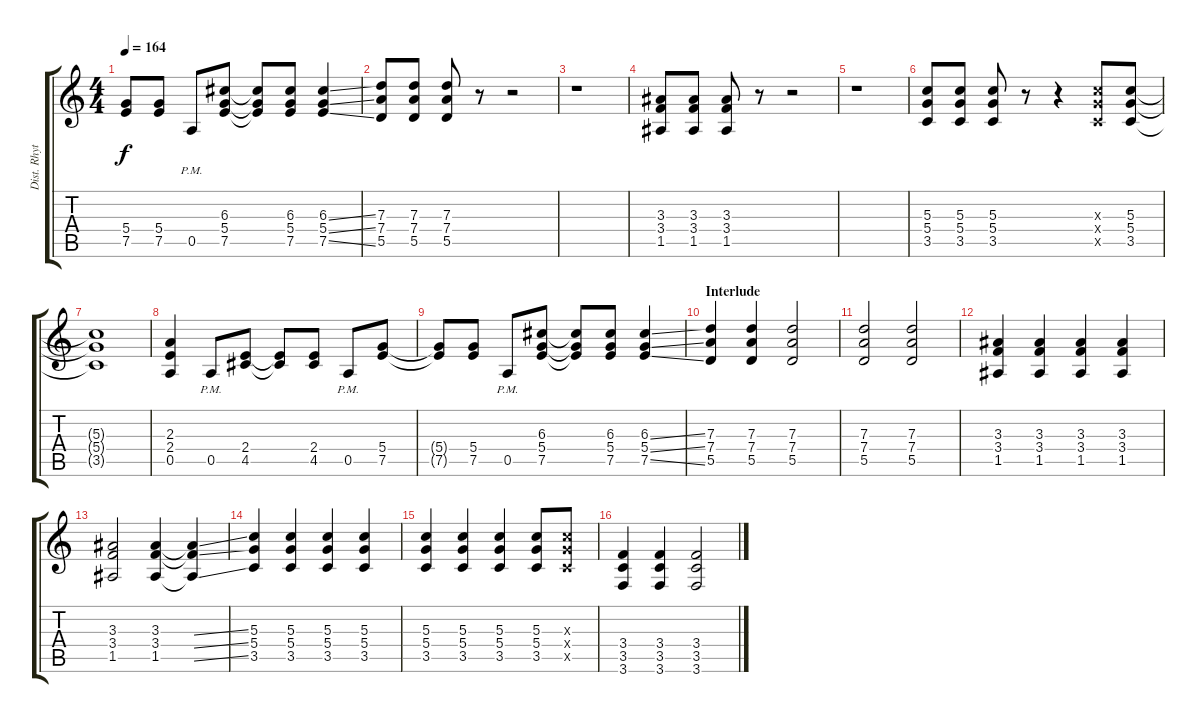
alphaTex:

\track ("Dist. Rhythm (Arrangement)" "Dist. Rhyt") {instrument distortionguitar}
\staff {score tabs}
\tuning (E4 B3 G3 D3 A2 D2) {hide}
\ts (4 4)
\tempo 164
\clef g2
\ks c
(5.4{t} 7.5{t}).8{dy f} (5.4 7.5).8 0.5{pm}.8 (6.3 5.4 7.5).8 (6.3{t} 5.4{t} 7.5{t}).8 (6.3 5.4 7.5).8 (6.3{ss} 5.4{ss} 7.5{ss}).4 |
(7.3 7.4 5.5).8 (7.3 7.4 5.5).8 (7.3 7.4 5.5).8 r.8 r.2 |
r.1 |
(3.3 3.4 1.5).8 (3.3 3.4 1.5).8 (3.3 3.4 1.5).8 r.8 r.2 |
r.1 |
(5.3 5.4 3.5).8 (5.3 5.4 3.5).8 (5.3 5.4 3.5).8 r.8 r.4 (5.3{x} 5.4{x} 3.5{x}).8 (5.3 5.4 3.5).8 |
(5.3{t} 5.4{t} 3.5{t}).1 |
(2.3 2.4 0.5).4 0.5{pm}.8 (2.4 4.5).8 (2.4{t} 4.5{t}).8 (2.4 4.5).8 0.5{pm}.8 (5.4 7.5).8 |
(5.4{t} 7.5{t}).8 (5.4 7.5).8 0.5{pm}.8 (6.3 5.4 7.5).8 (6.3{t} 5.4{t} 7.5{t}).8 (6.3 5.4 7.5).8 (6.3{ss} 5.4{ss} 7.5{ss}).4 |
\section ("" "Interlude")
(7.3 7.4 5.5).4 (7.3 7.4 5.5).4 (7.3 7.4 5.5).2 |
(7.3 7.4 5.5).2 (7.3 7.4 5.5).2 |
(3.3 3.4 1.5).4 (3.3 3.4 1.5).4 (3.3 3.4 1.5).4 (3.3 3.4 1.5).4 |
(3.3 3.4 1.5).2 (3.3 3.4 1.5).4 (3.3{ss t} 3.4{ss t} 1.5{ss t}).4 |
(5.3 5.4 3.5).4 (5.3 5.4 3.5).4 (5.3 5.4 3.5).4 (5.3 5.4 3.5).4 |
(5.3 5.4 3.5).4 (5.3 5.4 3.5).4 (5.3 5.4 3.5).4 (5.3 5.4 3.5).8 (5.3{x} 5.4{x} 3.5{x}).8 |
(3.4 3.5 3.6).4 (3.4 3.5 3.6).4 (3.4 3.5 3.6).2
